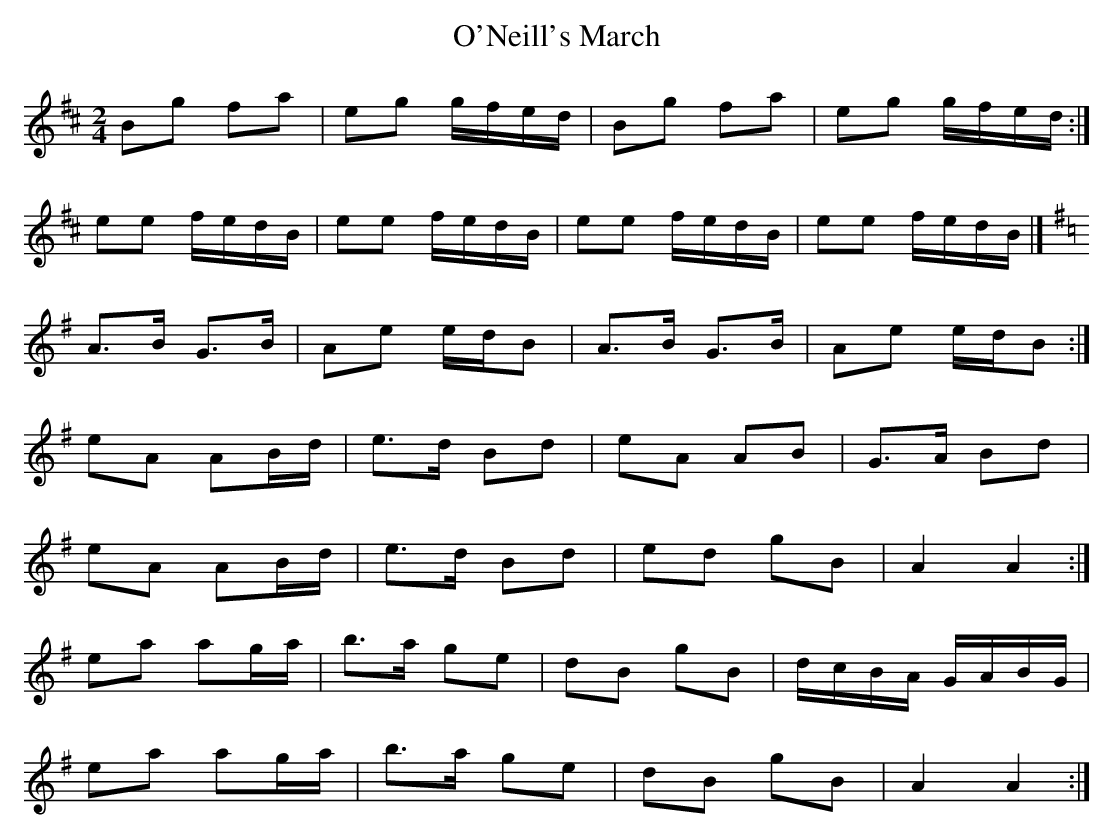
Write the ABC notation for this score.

X:1
T:O'Neill's March
M:2/4
L:1/8
K:E Dorian
Bg fa|eg g/f/e/d/|Bg fa|eg g/f/e/d/:|!
ee f/e/d/B/|ee f/e/d/B/|ee f/e/d/B/|ee f/e/d/B/|]!
K:A Dorian
A>B G>B|Ae e/d/B|A>B G>B|Ae e/d/B:|!
eA AB/d/|e>d Bd|eA AB|G>A Bd|!
eA AB/d/|e>d Bd|ed gB|A2 A2:|!
ea ag/a/|b>a ge|dB gB|d/c/B/A/ G/A/B/G/|!
ea ag/a/|b>a ge|dB gB|A2 A2:|!
